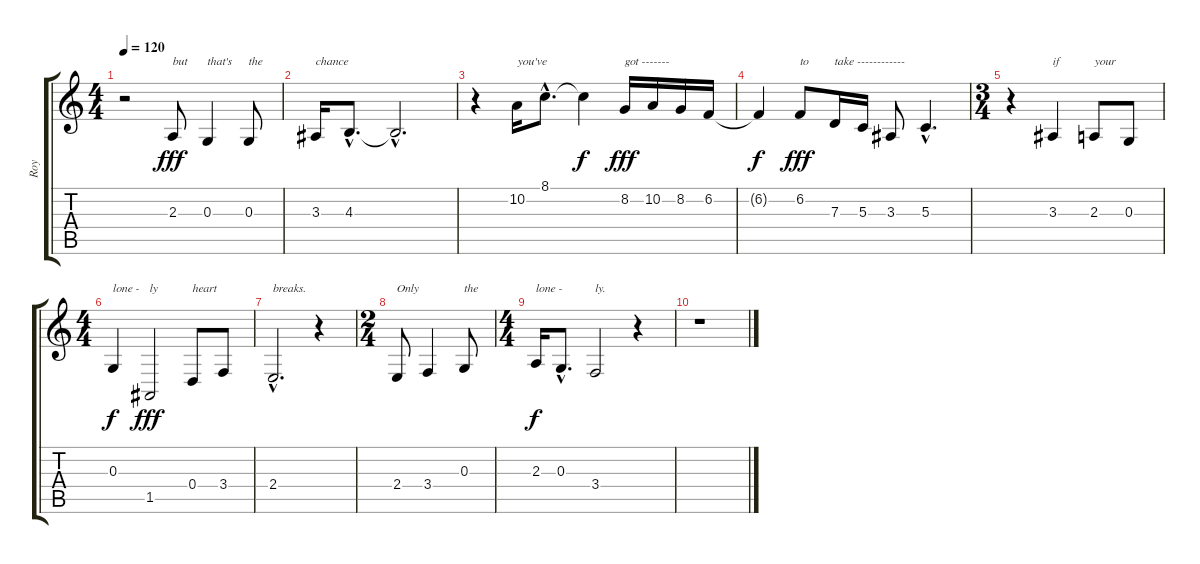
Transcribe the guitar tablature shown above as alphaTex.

\track ("Roy" "Roy") {instrument tenorsax}
\staff {score tabs}
\tuning (E4 B3 G3 D3 A2 E2) {hide}
\ts (4 4)
\tempo 120
\clef g2
\ks c
r.2{dy fff} 2.3.8{txt "but"} 0.3.4{txt "that's"} 0.3.8{txt "the"} |
3.3.16{txt "chance"} 4.3{hac}.8{d} 4.3{hac t}.2{d} |
r.4 10.2.16{txt "you've"} 8.1{hac}.8{d} 8.1{t}.4{dy f} 8.2.16{txt "got -------" dy fff} 10.2.16 8.2.16 6.2.16 |
6.2{t}.4{dy f} 6.2.8{txt "to" dy fff} 7.3.16{txt "take ------------"} 5.3.16 3.3.8 5.3{hac}.4{d} |
\ts (3 4)
r.4 3.3.4{txt "if"} 2.3.8{txt "your"} 0.3.8 |
\ts (4 4)
0.3.4{txt "lone -" dy f} 1.5.2{txt "ly" dy fff} 0.4.8{txt "heart"} 3.4.8 |
2.4{hac}.2{d txt "breaks."} r.4 |
\ts (2 4)
2.4.8{txt "Only"} 3.4.4 0.3.8{txt "the"} |
\ts (4 4)
2.3.16{txt "lone -" dy f} 0.3{hac}.8{d} 3.4.2{txt "ly."} r.4 |
r.1
